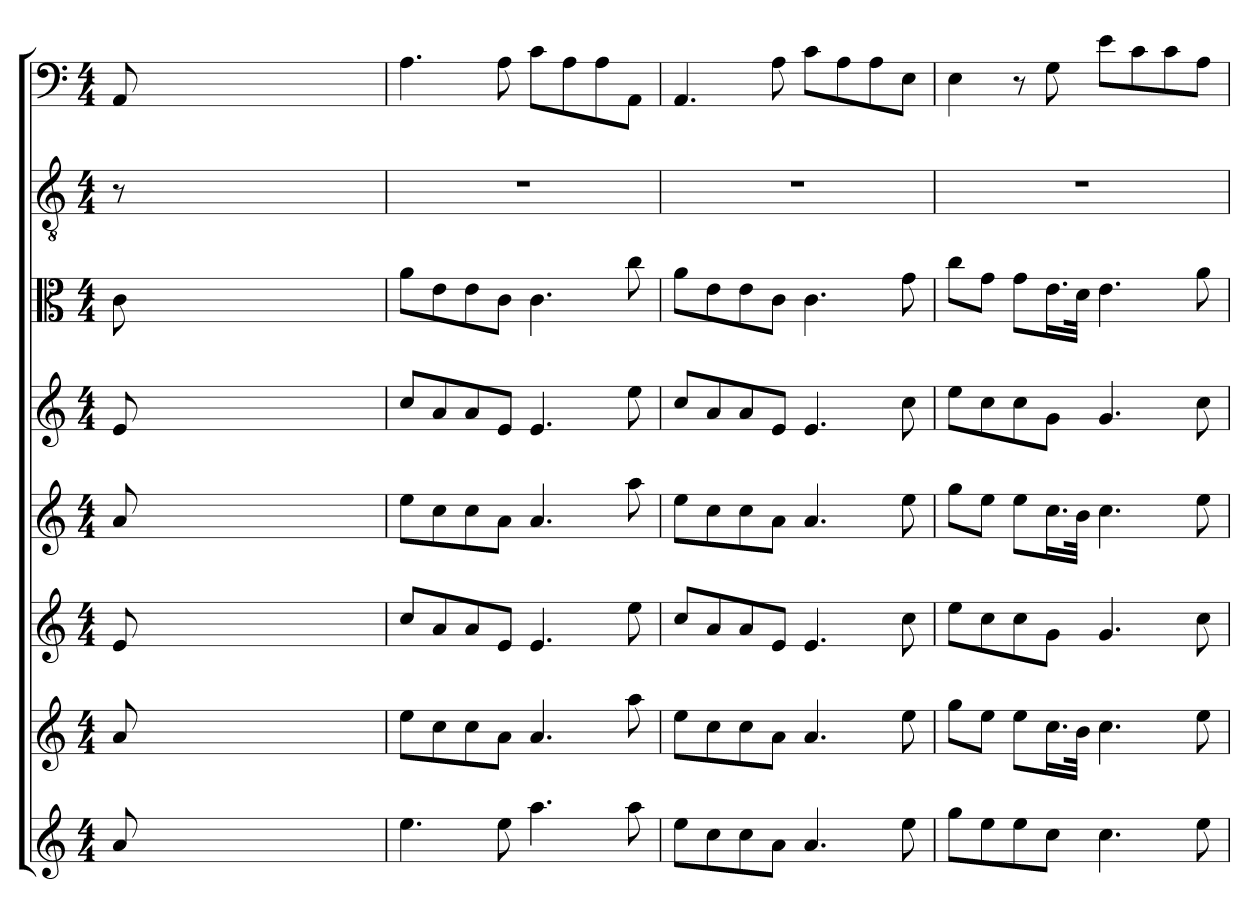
**kern	**kern	**kern	**kern	**kern	**kern	**kern	**kern
*part8	*part7	*part6	*part5	*part4	*part3	*part2	*part1
*staff8	*staff7	*staff6	*staff5	*staff4	*staff3	*staff2	*staff1
*clefG2	*clefG2	*clefG2	*clefG2	*clefG2	*clefC3	*clefGv2	*clefF4
*k[]	*k[]	*k[]	*k[]	*k[]	*k[]	*k[]	*k[]
*a:	*a:	*a:	*a:	*a:	*a:	*a:	*a:
*M4/4	*M4/4	*M4/4	*M4/4	*M4/4	*M4/4	*M4/4	*M4/4
=	=	=	=	=	=	=	=
8a/	8a/	8e/	8a/	8e/	8c\	8r	8AA/
2ryy	2ryy	2ryy	2ryy	2ryy	2ryy	2ryy	2ryy
32ryy	32ryy	32ryy	32ryy	32ryy	32ryy	32ryy	32ryy
32ryy	32ryy	32ryy	32ryy	32ryy	32ryy	32ryy	32ryy
32ryy	32ryy	32ryy	32ryy	32ryy	32ryy	32ryy	32ryy
32ryy	32ryy	32ryy	32ryy	32ryy	32ryy	32ryy	32ryy
32ryy	32ryy	32ryy	32ryy	32ryy	32ryy	32ryy	32ryy
32ryy	32ryy	32ryy	32ryy	32ryy	32ryy	32ryy	32ryy
32ryy	32ryy	32ryy	32ryy	32ryy	32ryy	32ryy	32ryy
32ryy	32ryy	32ryy	32ryy	32ryy	32ryy	32ryy	32ryy
32ryy	32ryy	32ryy	32ryy	32ryy	32ryy	32ryy	32ryy
32ryy	32ryy	32ryy	32ryy	32ryy	32ryy	32ryy	32ryy
32ryy	32ryy	32ryy	32ryy	32ryy	32ryy	32ryy	32ryy
32ryy	32ryy	32ryy	32ryy	32ryy	32ryy	32ryy	32ryy
=1	=1	=1	=1	=1	=1	=1	=1
4.ee\	8ee\L	8cc/L	8ee\L	8cc/L	8a\L	1r	4.A\
.	8cc\	8a/	8cc\	8a/	8e\	.	.
.	8cc\	8a/	8cc\	8a/	8e\	.	.
8ee\	8a\J	8e/J	8a\J	8e/J	8c\J	.	8A\
4.aa\	4.a/	4.e/	4.a/	4.e/	4.c\	.	8c\L
.	.	.	.	.	.	.	8A\
.	.	.	.	.	.	.	8A\
8aa\	8aa\	8ee\	8aa\	8ee\	8cc\	.	8AA\J
=2	=2	=2	=2	=2	=2	=2	=2
8ee\L	8ee\L	8cc/L	8ee\L	8cc/L	8a\L	1r	4.AA/
8cc\	8cc\	8a/	8cc\	8a/	8e\	.	.
8cc\	8cc\	8a/	8cc\	8a/	8e\	.	.
8a\J	8a\J	8e/J	8a\J	8e/J	8c\J	.	8A\
4.a/	4.a/	4.e/	4.a/	4.e/	4.c\	.	8c\L
.	.	.	.	.	.	.	8A\
.	.	.	.	.	.	.	8A\
8ee\	8ee\	8cc\	8ee\	8cc\	8g\	.	8E\J
=3	=3	=3	=3	=3	=3	=3	=3
8gg\L	8gg\L	8ee\L	8gg\L	8ee\L	8cc\L	1r	4E\
8ee\	8ee\J	8cc\	8ee\J	8cc\	8g\J	.	.
8ee\	8ee\L	8cc\	8ee\L	8cc\	8g\L	.	8r
8cc\J	16.cc\L	8g\J	16.cc\L	8g\J	16.e\L	.	8G\
.	32b\JJk	.	32b\JJk	.	32d\JJk	.	.
4.cc\	4.cc\	4.g/	4.cc\	4.g/	4.e\	.	8e\L
.	.	.	.	.	.	.	8c\
.	.	.	.	.	.	.	8c\
8ee\	8ee\	8cc\	8ee\	8cc\	8a\	.	8A\J
=	=	=	=	=	=	=	=
*-	*-	*-	*-	*-	*-	*-	*-
